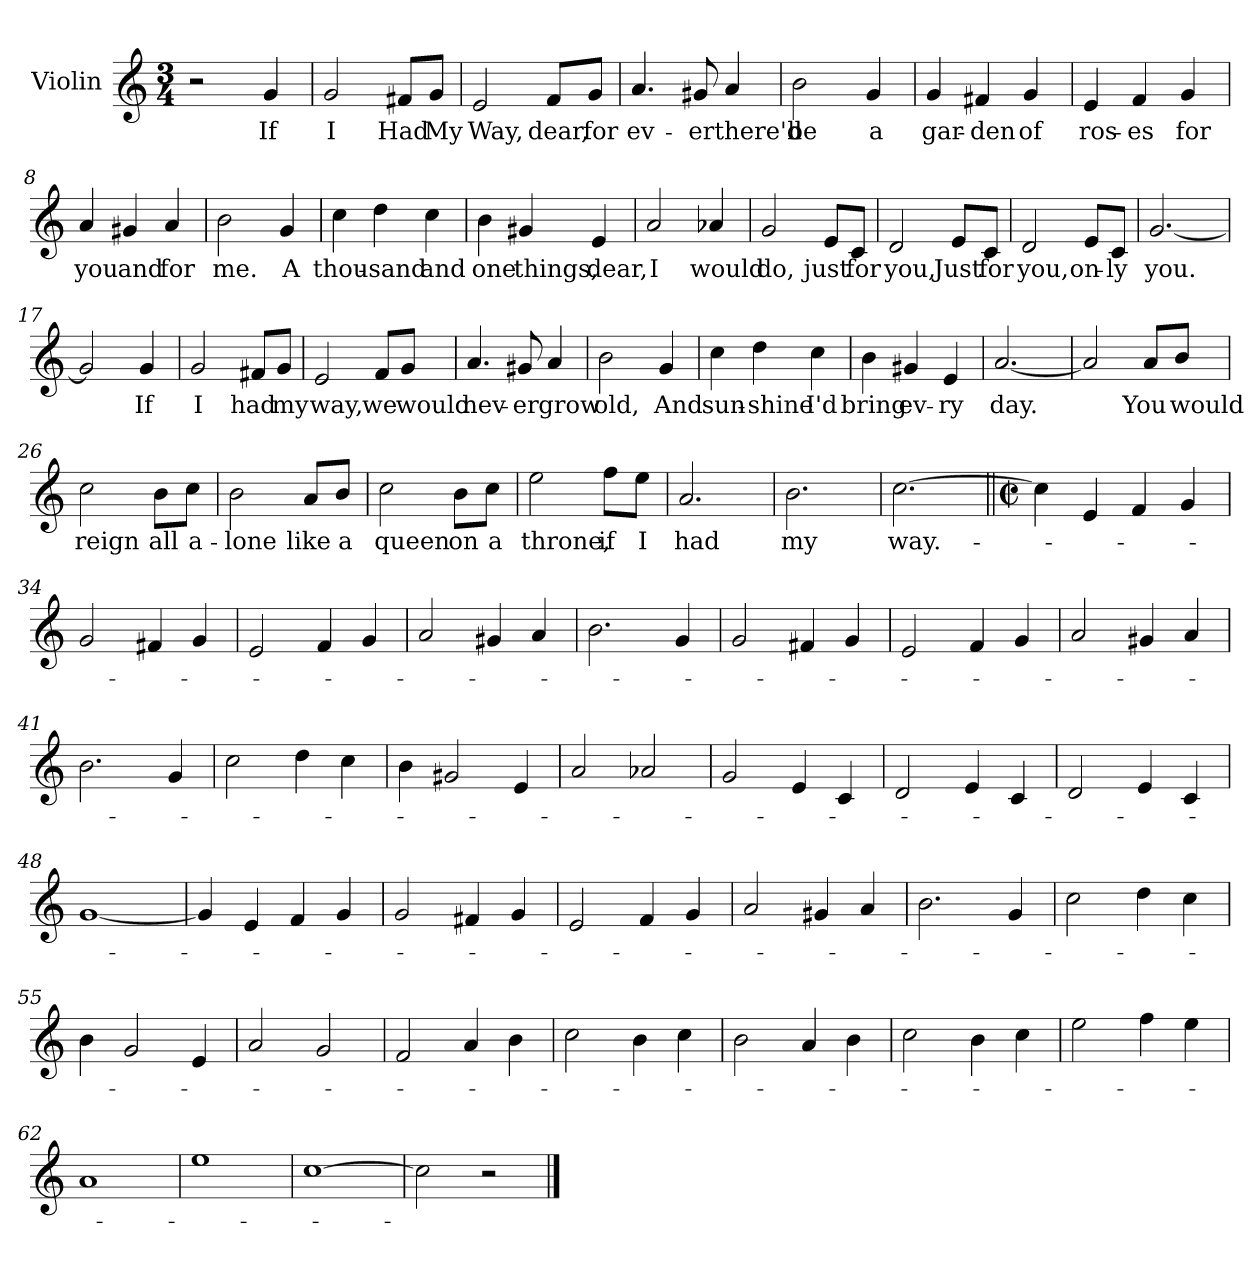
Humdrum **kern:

**kern	**text
*part1	*part1
*staff1	*staff1
*I"Violin	*
*I'Vln	*
*clefG2	*
*k[]	*
*C:	*
*M3/4	*
=1	=1
2r	.
4g/	If
=2	=2
2g/	I
8f#X/L	Had
8g/J	My
=3	=3
2e/	Way,
8f/L	dear,
8g/J	for
=4	=4
4.a/	ev-
8g#X/	-er
4a/	there'd
!!LO:LB:g=z
=5	=5
2b\	be
4g/	a
=6	=6
4g/	gar-
4f#X/	-den
4g/	of
=7	=7
4e/	ros-
4f/	-es
4g/	for
=8	=8
4a/	you
4g#X/	and
4a/	for
!!LO:LB:g=z
=9	=9
2b\	me.
4g/	A
=10	=10
4cc\	thou-
4dd\	-sand
4cc\	and
=11	=11
4b\	one
4g#X/	things,
4e/	dear,
=12	=12
2a/	I
4a-X/	would
=13	=13
2g/	do,
8e/L	just
8c/J	for
!!LO:LB:g=z
=14	=14
2d/	you,
8e/L	Just
8c/J	for
=15	=15
2d/	you,
8e/L	on-
8c/J	-ly
=16	=16
[2.g/	you.
=17	=17
2g/]	.
4g/	If
=18	=18
2g/	I
8f#X/L	had
8g/J	my
!!LO:LB:g=z
=19	=19
2e/	way,
8f/L	we
8g/J	would
=20	=20
4.a/	nev-
8g#X/	-er
4a/	grow
=21	=21
2b\	old,
4g/	And
=22	=22
4cc\	sun-
4dd\	-shine
4cc\	I'd
=23	=23
4b\	bring
4g#X/	ev-
4e/	-ry
!!LO:LB:g=z
=24	=24
[2.a/	day.
=25	=25
2a/]	.
8a/L	You
8b/J	would
=26	=26
2cc\	reign
8b\L	all
8cc\J	a-
=27	=27
2b\	-lone
8a/L	like
8b/J	a
=28	=28
2cc\	queen
8b\L	on
8cc\J	a
!!LO:LB:g=z
=29	=29
2ee\	throne,
8ff\L	if
8ee\J	I
=30	=30
2.a/	had
=31	=31
2.b\	my
=32	=32
[2.cc\	way.-
=33||	=33||
*M2/2	*
*met(c|)	*
4cc\]	.
4e/	.
4f/	.
4g/	.
=34	=34
2g/	.
4f#X/	.
4g/	.
=35	=35
2e/	.
4f/	.
4g/	.
=36	=36
2a/	.
4g#X/	.
4a/	.
=37	=37
2.b\	.
4g/	.
=38	=38
2g/	.
4f#X/	.
4g/	.
=39	=39
2e/	.
4f/	.
4g/	.
=40	=40
2a/	.
4g#X/	.
4a/	.
=41	=41
2.b\	.
4g/	.
!!LO:LB:g=z
=42	=42
2cc\	.
4dd\	.
4cc\	.
=43	=43
4b\	.
2g#X/	.
4e/	.
=44	=44
2a/	.
2a-X/	.
=45	=45
2g/	.
4e/	.
4c/	.
=46	=46
2d/	.
4e/	.
4c/	.
=47	=47
2d/	.
4e/	.
4c/	.
=48	=48
[1g	.
=49	=49
4g/]	.
4e/	.
4f/	.
4g/	.
=50	=50
2g/	.
4f#X/	.
4g/	.
=51	=51
2e/	.
4f/	.
4g/	.
=52	=52
2a/	.
4g#X/	.
4a/	.
=53	=53
2.b\	.
4g/	.
=54	=54
2cc\	.
4dd\	.
4cc\	.
=55	=55
4b\	.
2g/	.
4e/	.
!!LO:LB:g=z
=56	=56
2a/	.
2g/	.
=57	=57
2f/	.
4a/	.
4b\	.
=58	=58
2cc\	.
4b\	.
4cc\	.
=59	=59
2b\	.
4a/	.
4b\	.
=60	=60
2cc\	.
4b\	.
4cc\	.
=61	=61
2ee\	.
4ff\	.
4ee\	.
=62	=62
1a	.
=63	=63
1ee	.
=64	=64
[1cc	.
=65	=65
2cc\]	.
2r	.
==	==
*-	*-
